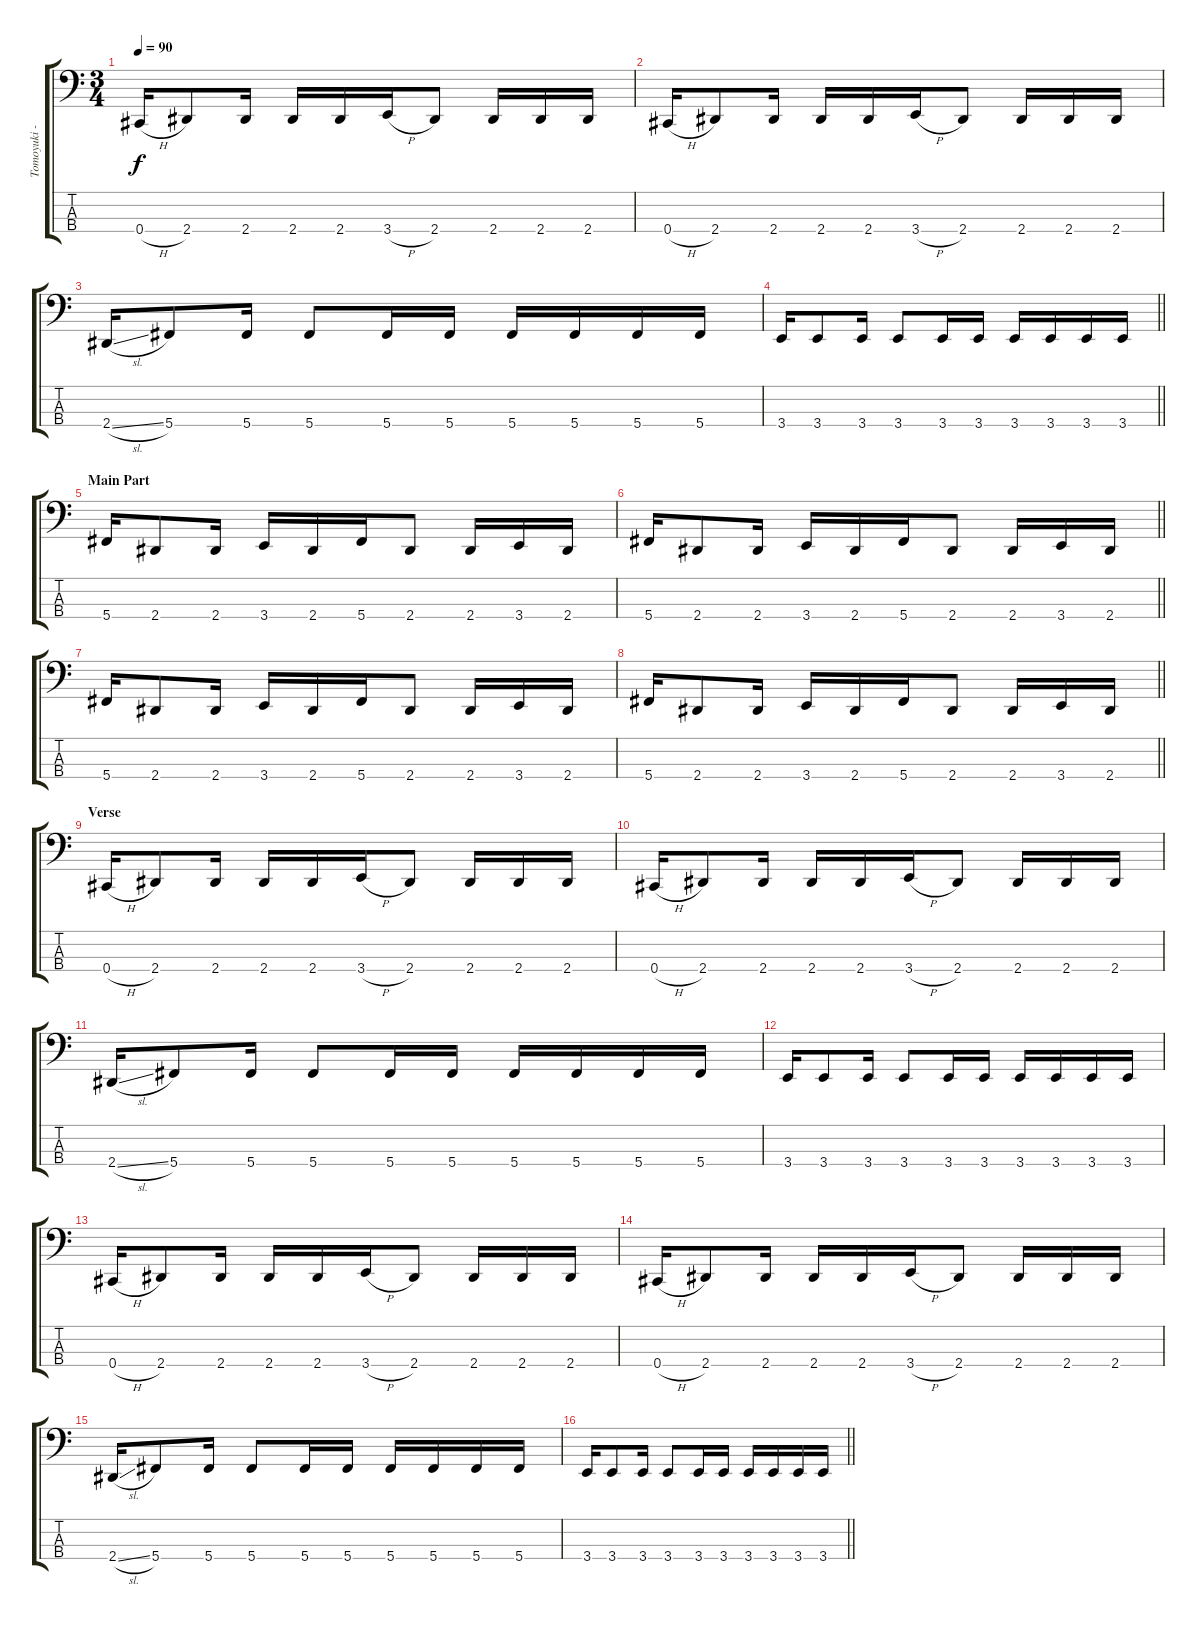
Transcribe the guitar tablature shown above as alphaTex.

\track ("Tomoyuki - Bass" "Tomoyuki -") {instrument electricbasspick}
\staff {score tabs}
\tuning (Gb2 Db2 Ab1 Db1) {hide}
\ts (3 4)
\tempo 90
\clef f4
\ks c
0.4{h}.16{dy f} 2.4.8 2.4.16 2.4.16 2.4.16 3.4{h}.16 2.4.8 2.4.16 2.4.16 2.4.16 |
0.4{h}.16 2.4.8 2.4.16 2.4.16 2.4.16 3.4{h}.16 2.4.8 2.4.16 2.4.16 2.4.16 |
2.4{sl}.16 5.4.8 5.4.16 5.4.8 5.4.16 5.4.16 5.4.16 5.4.16 5.4.16 5.4.16 |
\barLineRight lightlight
3.4.16 3.4.8 3.4.16 3.4.8 3.4.16 3.4.16 3.4.16 3.4.16 3.4.16 3.4.16 |
\section ("" "Main Part")
5.4.16 2.4.8 2.4.16 3.4.16 2.4.16 5.4.16 2.4.8 2.4.16 3.4.16 2.4.16 |
\barLineRight lightlight
5.4.16 2.4.8 2.4.16 3.4.16 2.4.16 5.4.16 2.4.8 2.4.16 3.4.16 2.4.16 |
5.4.16 2.4.8 2.4.16 3.4.16 2.4.16 5.4.16 2.4.8 2.4.16 3.4.16 2.4.16 |
\barLineRight lightlight
5.4.16 2.4.8 2.4.16 3.4.16 2.4.16 5.4.16 2.4.8 2.4.16 3.4.16 2.4.16 |
\section ("" "Verse ")
0.4{h}.16 2.4.8 2.4.16 2.4.16 2.4.16 3.4{h}.16 2.4.8 2.4.16 2.4.16 2.4.16 |
0.4{h}.16 2.4.8 2.4.16 2.4.16 2.4.16 3.4{h}.16 2.4.8 2.4.16 2.4.16 2.4.16 |
2.4{sl}.16 5.4.8 5.4.16 5.4.8 5.4.16 5.4.16 5.4.16 5.4.16 5.4.16 5.4.16 |
3.4.16 3.4.8 3.4.16 3.4.8 3.4.16 3.4.16 3.4.16 3.4.16 3.4.16 3.4.16 |
0.4{h}.16 2.4.8 2.4.16 2.4.16 2.4.16 3.4{h}.16 2.4.8 2.4.16 2.4.16 2.4.16 |
0.4{h}.16 2.4.8 2.4.16 2.4.16 2.4.16 3.4{h}.16 2.4.8 2.4.16 2.4.16 2.4.16 |
2.4{sl}.16 5.4.8 5.4.16 5.4.8 5.4.16 5.4.16 5.4.16 5.4.16 5.4.16 5.4.16 |
\barLineRight lightlight
3.4.16 3.4.8 3.4.16 3.4.8 3.4.16 3.4.16 3.4.16 3.4.16 3.4.16 3.4.16
